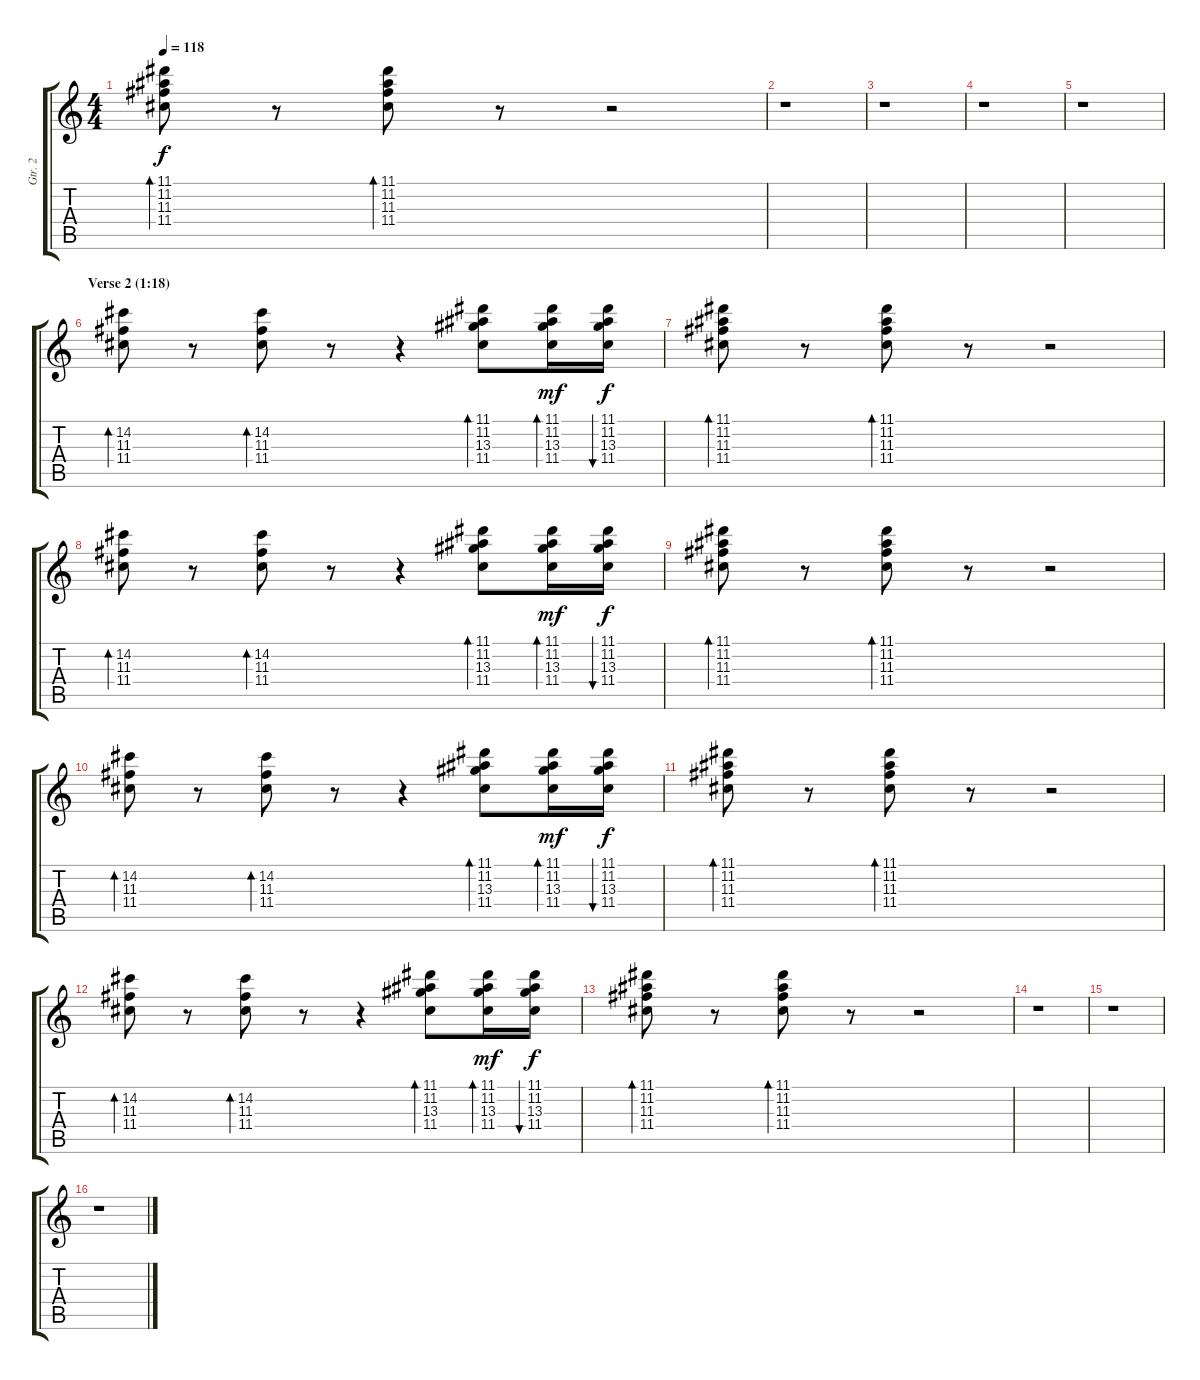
\track ("Gtr. 2" "Gtr. 2") {instrument electricguitarclean}
\staff {score tabs}
\tuning (E4 B3 G3 D3 A2 E2) {hide}
\ts (4 4)
\tempo 118
\clef g2
\ks c
(11.1 11.2 11.3 11.4).8{bd 60 dy f} r.8 (11.1 11.2 11.3 11.4).8{bd 60} r.8 r.2 |
r.1 |
r.1 |
r.1 |
r.1 |
\section ("" "Verse 2 (1:18)")
(14.2 11.3 11.4).8{bd 60} r.8 (14.2 11.3 11.4).8{bd 60} r.8 r.4 (11.1 11.2 13.3 11.4).8{bd 60} (11.1 11.2 13.3 11.4).16{bd 60 dy mf} (11.1 11.2 13.3 11.4).16{bu 60 dy f} |
(11.1 11.2 11.3 11.4).8{bd 60} r.8 (11.1 11.2 11.3 11.4).8{bd 60} r.8 r.2 |
(14.2 11.3 11.4).8{bd 60} r.8 (14.2 11.3 11.4).8{bd 60} r.8 r.4 (11.1 11.2 13.3 11.4).8{bd 60} (11.1 11.2 13.3 11.4).16{bd 60 dy mf} (11.1 11.2 13.3 11.4).16{bu 60 dy f} |
(11.1 11.2 11.3 11.4).8{bd 60} r.8 (11.1 11.2 11.3 11.4).8{bd 60} r.8 r.2 |
(14.2 11.3 11.4).8{bd 60} r.8 (14.2 11.3 11.4).8{bd 60} r.8 r.4 (11.1 11.2 13.3 11.4).8{bd 60} (11.1 11.2 13.3 11.4).16{bd 60 dy mf} (11.1 11.2 13.3 11.4).16{bu 60 dy f} |
(11.1 11.2 11.3 11.4).8{bd 60} r.8 (11.1 11.2 11.3 11.4).8{bd 60} r.8 r.2 |
(14.2 11.3 11.4).8{bd 60} r.8 (14.2 11.3 11.4).8{bd 60} r.8 r.4 (11.1 11.2 13.3 11.4).8{bd 60} (11.1 11.2 13.3 11.4).16{bd 60 dy mf} (11.1 11.2 13.3 11.4).16{bu 60 dy f} |
(11.1 11.2 11.3 11.4).8{bd 60} r.8 (11.1 11.2 11.3 11.4).8{bd 60} r.8 r.2 |
r.1 |
r.1 |
r.1
